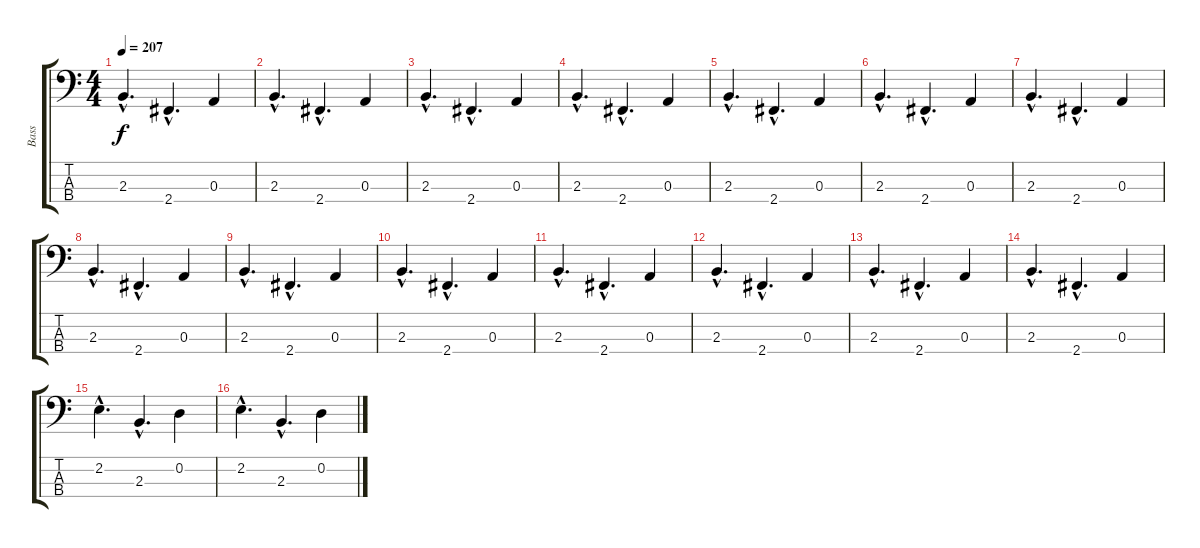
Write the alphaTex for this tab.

\track ("Bass" "Bass") {instrument electricbassfinger}
\staff {score tabs}
\tuning (G2 D2 A1 E1) {hide}
\ts (4 4)
\tempo 207
\clef f4
\ks c
2.3{hac}.4{d dy f} 2.4{hac}.4{d} 0.3.4 |
2.3{hac}.4{d} 2.4{hac}.4{d} 0.3.4 |
2.3{hac}.4{d} 2.4{hac}.4{d} 0.3.4 |
2.3{hac}.4{d} 2.4{hac}.4{d} 0.3.4 |
2.3{hac}.4{d} 2.4{hac}.4{d} 0.3.4 |
2.3{hac}.4{d} 2.4{hac}.4{d} 0.3.4 |
2.3{hac}.4{d} 2.4{hac}.4{d} 0.3.4 |
2.3{hac}.4{d} 2.4{hac}.4{d} 0.3.4 |
2.3{hac}.4{d} 2.4{hac}.4{d} 0.3.4 |
2.3{hac}.4{d} 2.4{hac}.4{d} 0.3.4 |
2.3{hac}.4{d} 2.4{hac}.4{d} 0.3.4 |
2.3{hac}.4{d} 2.4{hac}.4{d} 0.3.4 |
2.3{hac}.4{d} 2.4{hac}.4{d} 0.3.4 |
2.3{hac}.4{d} 2.4{hac}.4{d} 0.3.4 |
2.2{hac}.4{d} 2.3{hac}.4{d} 0.2.4 |
2.2{hac}.4{d} 2.3{hac}.4{d} 0.2.4
